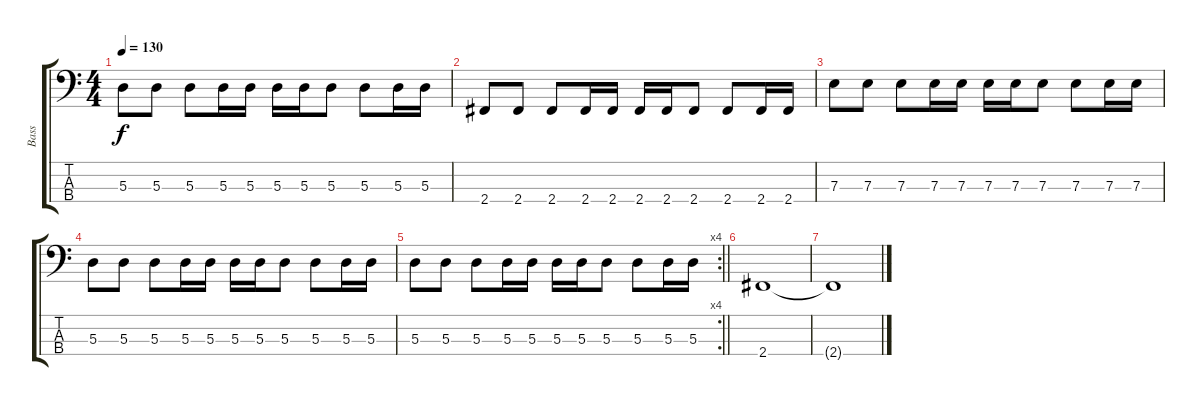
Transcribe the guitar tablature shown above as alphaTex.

\track ("Bass" "Bass") {instrument electricbassfinger}
\staff {score tabs}
\tuning (G2 D2 A1 E1) {hide}
\ts (4 4)
\tempo 130
\clef f4
\ks c
5.3.8{dy f} 5.3.8 5.3.8 5.3.16 5.3.16 5.3.16 5.3.16 5.3.8 5.3.8 5.3.16 5.3.16 |
2.4.8 2.4.8 2.4.8 2.4.16 2.4.16 2.4.16 2.4.16 2.4.8 2.4.8 2.4.16 2.4.16 |
7.3.8 7.3.8 7.3.8 7.3.16 7.3.16 7.3.16 7.3.16 7.3.8 7.3.8 7.3.16 7.3.16 |
5.3.8 5.3.8 5.3.8 5.3.16 5.3.16 5.3.16 5.3.16 5.3.8 5.3.8 5.3.16 5.3.16 |
\rc 4
\barLineRight lightlight
5.3.8 5.3.8 5.3.8 5.3.16 5.3.16 5.3.16 5.3.16 5.3.8 5.3.8 5.3.16 5.3.16 |
2.4.1 |
2.4{t}.1
